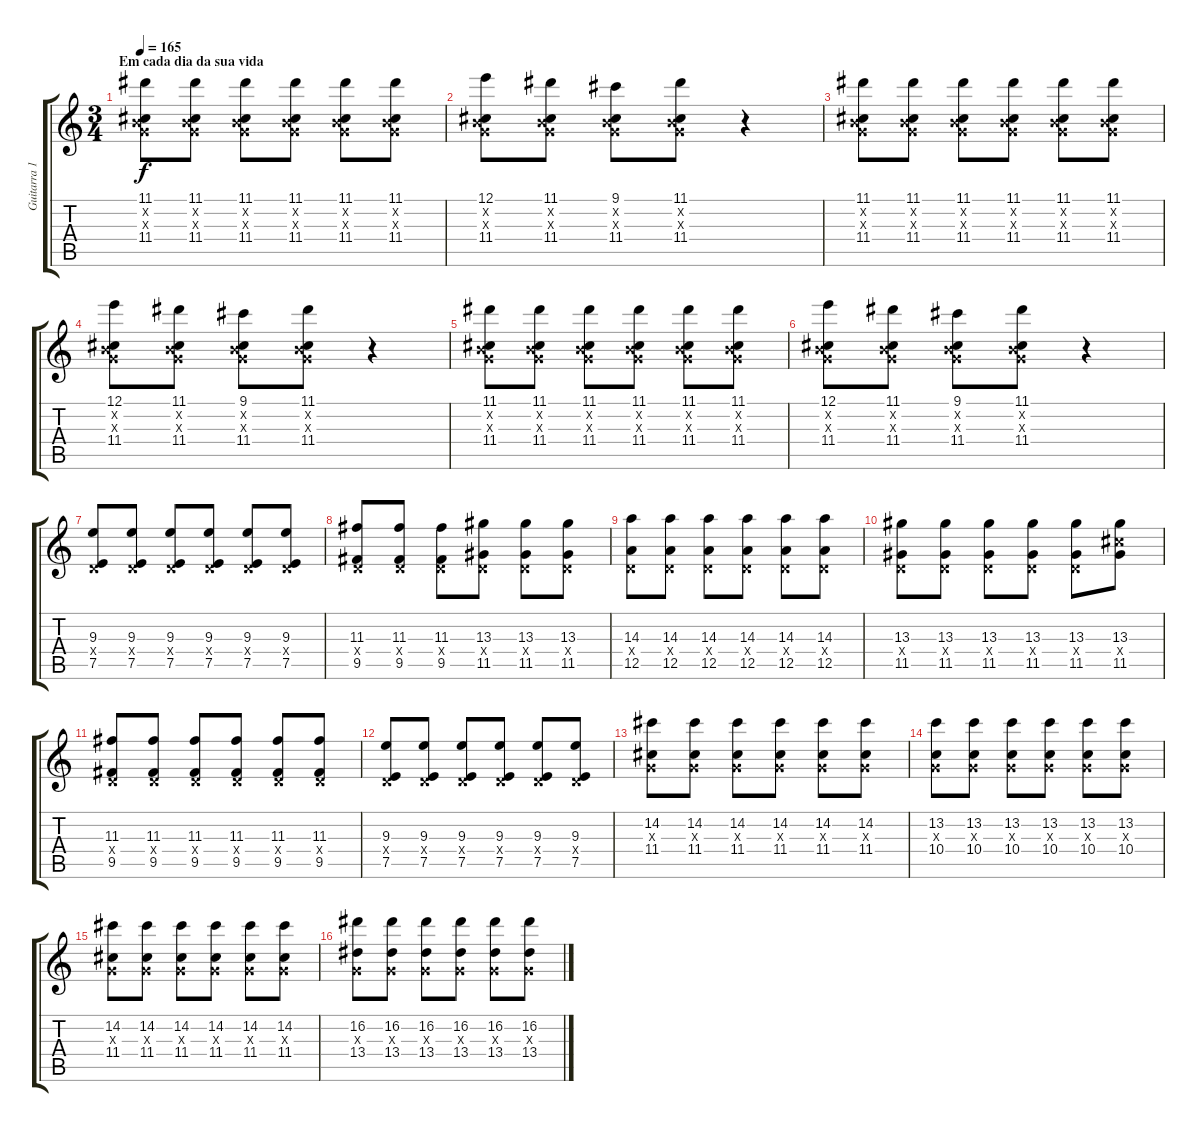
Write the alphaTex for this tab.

\track ("Guitarra 1" "Guitarra 1") {instrument electricguitarclean}
\staff {score tabs}
\tuning (E4 B3 G3 D3 A2 E2) {hide}
\ts (3 4)
\section ("" "Em cada dia da sua vida")
\tempo 165
\clef g2
\ks c
(11.1 0.2{x} 0.3{x} 11.4).8{dy f} (11.1 0.2{x} 0.3{x} 11.4).8 (11.1 0.2{x} 0.3{x} 11.4).8 (11.1 0.2{x} 0.3{x} 11.4).8 (11.1 0.2{x} 0.3{x} 11.4).8 (11.1 0.2{x} 0.3{x} 11.4).8 |
(12.1 0.2{x} 0.3{x} 11.4).8 (11.1 0.2{x} 0.3{x} 11.4).8 (9.1 0.2{x} 0.3{x} 11.4).8 (11.1 0.2{x} 0.3{x} 11.4).8 r.4 |
(11.1 0.2{x} 0.3{x} 11.4).8 (11.1 0.2{x} 0.3{x} 11.4).8 (11.1 0.2{x} 0.3{x} 11.4).8 (11.1 0.2{x} 0.3{x} 11.4).8 (11.1 0.2{x} 0.3{x} 11.4).8 (11.1 0.2{x} 0.3{x} 11.4).8 |
(12.1 0.2{x} 0.3{x} 11.4).8 (11.1 0.2{x} 0.3{x} 11.4).8 (9.1 0.2{x} 0.3{x} 11.4).8 (11.1 0.2{x} 0.3{x} 11.4).8 r.4 |
(11.1 0.2{x} 0.3{x} 11.4).8 (11.1 0.2{x} 0.3{x} 11.4).8 (11.1 0.2{x} 0.3{x} 11.4).8 (11.1 0.2{x} 0.3{x} 11.4).8 (11.1 0.2{x} 0.3{x} 11.4).8 (11.1 0.2{x} 0.3{x} 11.4).8 |
(12.1 0.2{x} 0.3{x} 11.4).8 (11.1 0.2{x} 0.3{x} 11.4).8 (9.1 0.2{x} 0.3{x} 11.4).8 (11.1 0.2{x} 0.3{x} 11.4).8 r.4 |
(9.3 0.4{x} 7.5).8 (9.3 0.4{x} 7.5).8 (9.3 0.4{x} 7.5).8 (9.3 0.4{x} 7.5).8 (9.3 0.4{x} 7.5).8 (9.3 0.4{x} 7.5).8 |
(11.3 0.4{x} 9.5).8 (11.3 0.4{x} 9.5).8 (11.3 0.4{x} 9.5).8 (13.3 0.4{x} 11.5).8 (13.3 0.4{x} 11.5).8 (13.3 0.4{x} 11.5).8 |
(14.3 0.4{x} 12.5).8 (14.3 0.4{x} 12.5).8 (14.3 0.4{x} 12.5).8 (14.3 0.4{x} 12.5).8 (14.3 0.4{x} 12.5).8 (14.3 0.4{x} 12.5).8 |
(13.3 0.4{x} 11.5).8 (13.3 0.4{x} 11.5).8 (13.3 0.4{x} 11.5).8 (13.3 0.4{x} 11.5).8 (13.3 0.4{x} 11.5).8 (13.3 11.4{x} 11.5).8 |
(11.3 0.4{x} 9.5).8 (11.3 0.4{x} 9.5).8 (11.3 0.4{x} 9.5).8 (11.3 0.4{x} 9.5).8 (11.3 0.4{x} 9.5).8 (11.3 0.4{x} 9.5).8 |
(9.3 0.4{x} 7.5).8 (9.3 0.4{x} 7.5).8 (9.3 0.4{x} 7.5).8 (9.3 0.4{x} 7.5).8 (9.3 0.4{x} 7.5).8 (9.3 0.4{x} 7.5).8 |
(14.2 0.3{x} 11.4).8 (14.2 0.3{x} 11.4).8 (14.2 0.3{x} 11.4).8 (14.2 0.3{x} 11.4).8 (14.2 0.3{x} 11.4).8 (14.2 0.3{x} 11.4).8 |
(13.2 0.3{x} 10.4).8 (13.2 0.3{x} 10.4).8 (13.2 0.3{x} 10.4).8 (13.2 0.3{x} 10.4).8 (13.2 0.3{x} 10.4).8 (13.2 0.3{x} 10.4).8 |
(14.2 0.3{x} 11.4).8 (14.2 0.3{x} 11.4).8 (14.2 0.3{x} 11.4).8 (14.2 0.3{x} 11.4).8 (14.2 0.3{x} 11.4).8 (14.2 0.3{x} 11.4).8 |
(16.2 0.3{x} 13.4).8 (16.2 0.3{x} 13.4).8 (16.2 0.3{x} 13.4).8 (16.2 0.3{x} 13.4).8 (16.2 0.3{x} 13.4).8 (16.2 0.3{x} 13.4).8
